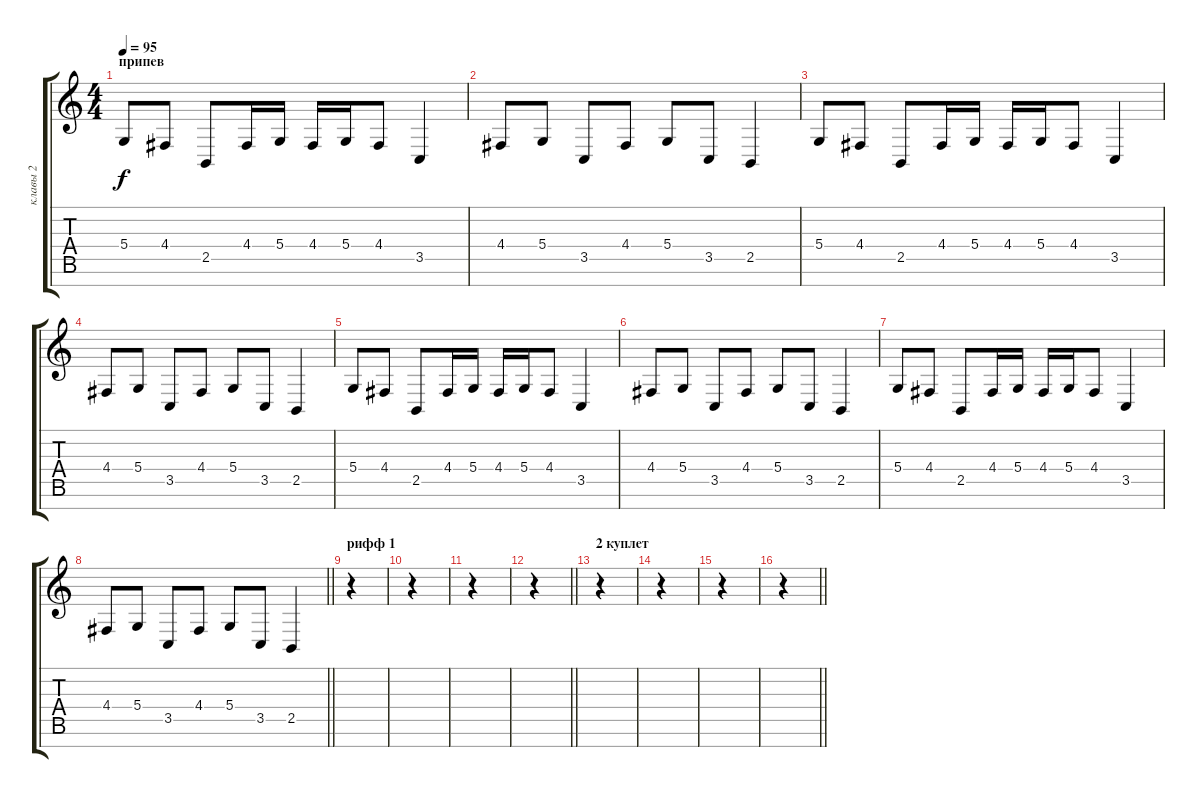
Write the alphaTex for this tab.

\track ("клавы 2" "клавы 2") {instrument fx4atmosphere}
\staff {score tabs}
\tuning (E4 B3 G3 D3 A2 E2 B1) {hide}
\ts (4 4)
\section ("" "припев")
\tempo 95
\clef g2
\ks c
5.4.8{dy f} 4.4.8 2.5.8 4.4.16 5.4.16 4.4.16 5.4.16 4.4.8 3.5.4 |
4.4.8 5.4.8 3.5.8 4.4.8 5.4.8 3.5.8 2.5.4 |
5.4.8 4.4.8 2.5.8 4.4.16 5.4.16 4.4.16 5.4.16 4.4.8 3.5.4 |
4.4.8 5.4.8 3.5.8 4.4.8 5.4.8 3.5.8 2.5.4 |
5.4.8 4.4.8 2.5.8 4.4.16 5.4.16 4.4.16 5.4.16 4.4.8 3.5.4 |
4.4.8 5.4.8 3.5.8 4.4.8 5.4.8 3.5.8 2.5.4 |
5.4.8 4.4.8 2.5.8 4.4.16 5.4.16 4.4.16 5.4.16 4.4.8 3.5.4 |
\barLineRight lightlight
4.4.8 5.4.8 3.5.8 4.4.8 5.4.8 3.5.8 2.5.4 |
\section ("" "рифф 1")
r.4 |
r.4 |
r.4 |
\barLineRight lightlight
r.4 |
\section ("" "2 куплет")
r.4 |
r.4 |
r.4 |
\barLineRight lightlight
r.4
